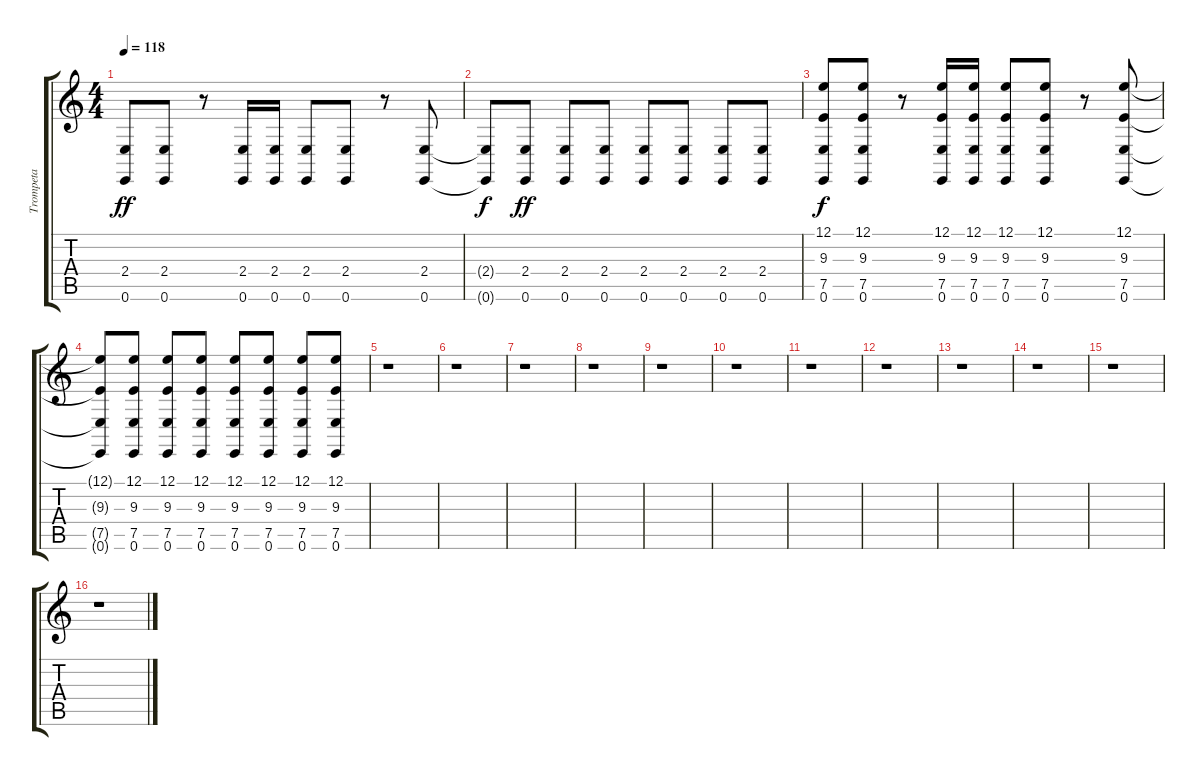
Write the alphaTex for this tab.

\track ("Trompeta" "Trompeta") {instrument trombone}
\staff {score tabs}
\tuning (E4 B3 G3 D3 A2 E2) {hide}
\ts (4 4)
\tempo 118
\clef g2
\ks c
(2.4 0.6).8{dy ff} (2.4 0.6).8 r.8 (2.4 0.6).16 (2.4 0.6).16 (2.4 0.6).8 (2.4 0.6).8 r.8 (2.4 0.6).8 |
(2.4{t} 0.6{t}).8{dy f} (2.4 0.6).8{dy ff} (2.4 0.6).8 (2.4 0.6).8 (2.4 0.6).8 (2.4 0.6).8 (2.4 0.6).8 (2.4 0.6).8 |
(12.1 9.3 7.5 0.6).8{dy f} (12.1 9.3 7.5 0.6).8 r.8 (12.1 9.3 7.5 0.6).16 (12.1 9.3 7.5 0.6).16 (12.1 9.3 7.5 0.6).8 (12.1 9.3 7.5 0.6).8 r.8 (12.1 9.3 7.5 0.6).8 |
(12.1{t} 9.3{t} 7.5{t} 0.6{t}).8 (12.1 9.3 7.5 0.6).8 (12.1 9.3 7.5 0.6).8 (12.1 9.3 7.5 0.6).8 (12.1 9.3 7.5 0.6).8 (12.1 9.3 7.5 0.6).8 (12.1 9.3 7.5 0.6).8 (12.1 9.3 7.5 0.6).8 |
r.1 |
r.1 |
r.1 |
r.1 |
r.1 |
r.1 |
r.1 |
r.1 |
r.1 |
r.1 |
r.1 |
r.1
